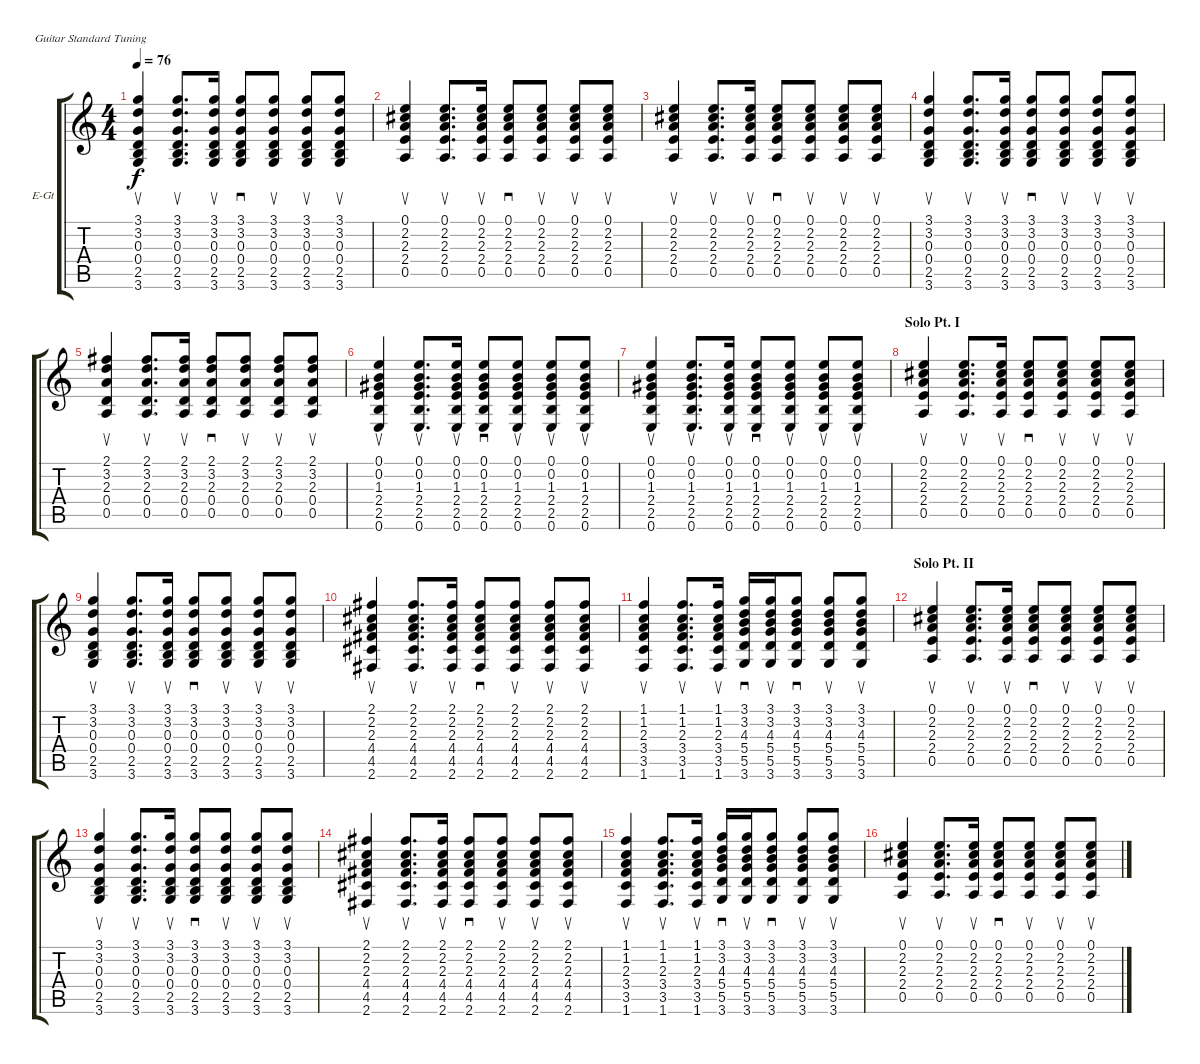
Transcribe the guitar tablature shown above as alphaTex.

\bracketExtendMode groupsimilarinstruments
\firstSystemTrackNameOrientation horizontal
\otherSystemsTrackNameOrientation horizontal
\track ("Clean Lead Guitar" "E-Gt") {instrument electricguitarjazz}
\staff {score tabs}
\tuning (E4 B3 G3 D3 A2 E2)
\ts (4 4)
\tempo 76
\clef g2
\ks c
(3.1 3.2 0.3 0.4 2.5 3.6).4{su dy f} (3.1 3.2 0.3 0.4 2.5 3.6).8{d su} (3.1 3.2 0.3 0.4 2.5 3.6).16{su} (3.1 3.2 0.3 0.4 2.5 3.6).8{sd} (3.1 3.2 0.3 0.4 2.5 3.6).8{su} (3.1 3.2 0.3 0.4 2.5 3.6).8{su} (3.1 3.2 0.3 0.4 2.5 3.6).8{su} |
(0.1 2.2 2.3 2.4 0.5).4{su} (0.1 2.2 2.3 2.4 0.5).8{d su} (0.1 2.2 2.3 2.4 0.5).16{su} (0.1 2.2 2.3 2.4 0.5).8{sd} (0.1 2.2 2.3 2.4 0.5).8{su} (0.1 2.2 2.3 2.4 0.5).8{su} (0.1 2.2 2.3 2.4 0.5).8{su} |
(0.1 2.2 2.3 2.4 0.5).4{su} (0.1 2.2 2.3 2.4 0.5).8{d su} (0.1 2.2 2.3 2.4 0.5).16{su} (0.1 2.2 2.3 2.4 0.5).8{sd} (0.1 2.2 2.3 2.4 0.5).8{su} (0.1 2.2 2.3 2.4 0.5).8{su} (0.1 2.2 2.3 2.4 0.5).8{su} |
(3.1 3.2 0.3 0.4 2.5 3.6).4{su} (3.1 3.2 0.3 0.4 2.5 3.6).8{d su} (3.1 3.2 0.3 0.4 2.5 3.6).16{su} (3.1 3.2 0.3 0.4 2.5 3.6).8{sd} (3.1 3.2 0.3 0.4 2.5 3.6).8{su} (3.1 3.2 0.3 0.4 2.5 3.6).8{su} (3.1 3.2 0.3 0.4 2.5 3.6).8{su} |
(2.1 3.2 2.3 0.4 0.5).4{su} (2.1 3.2 2.3 0.4 0.5).8{d su} (2.1 3.2 2.3 0.4 0.5).16{su} (2.1 3.2 2.3 0.4 0.5).8{sd} (2.1 3.2 2.3 0.4 0.5).8{su} (2.1 3.2 2.3 0.4 0.5).8{su} (2.1 3.2 2.3 0.4 0.5).8{su} |
(0.1 0.2 1.3 2.4 2.5 0.6).4{su} (0.1 0.2 1.3 2.4 2.5 0.6).8{d su} (0.1 0.2 1.3 2.4 2.5 0.6).16{su} (0.1 0.2 1.3 2.4 2.5 0.6).8{sd} (0.1 0.2 1.3 2.4 2.5 0.6).8{su} (0.1 0.2 1.3 2.4 2.5 0.6).8{su} (0.1 0.2 1.3 2.4 2.5 0.6).8{su} |
(0.1 0.2 1.3 2.4 2.5 0.6).4{su} (0.1 0.2 1.3 2.4 2.5 0.6).8{d su} (0.1 0.2 1.3 2.4 2.5 0.6).16{su} (0.1 0.2 1.3 2.4 2.5 0.6).8{sd} (0.1 0.2 1.3 2.4 2.5 0.6).8{su} (0.1 0.2 1.3 2.4 2.5 0.6).8{su} (0.1 0.2 1.3 2.4 2.5 0.6).8{su} |
\section ("" "Solo Pt. I")
(0.1 2.2 2.3 2.4 0.5).4{su} (0.1 2.2 2.3 2.4 0.5).8{d su} (0.1 2.2 2.3 2.4 0.5).16{su} (0.1 2.2 2.3 2.4 0.5).8{sd} (0.1 2.2 2.3 2.4 0.5).8{su} (0.1 2.2 2.3 2.4 0.5).8{su} (0.1 2.2 2.3 2.4 0.5).8{su} |
(3.1 3.2 0.3 0.4 2.5 3.6).4{su} (3.1 3.2 0.3 0.4 2.5 3.6).8{d su} (3.1 3.2 0.3 0.4 2.5 3.6).16{su} (3.1 3.2 0.3 0.4 2.5 3.6).8{sd} (3.1 3.2 0.3 0.4 2.5 3.6).8{su} (3.1 3.2 0.3 0.4 2.5 3.6).8{su} (3.1 3.2 0.3 0.4 2.5 3.6).8{su} |
(2.1 2.2 2.3 4.4 4.5 2.6).4{su} (2.1 2.2 2.3 4.4 4.5 2.6).8{d su} (2.1 2.2 2.3 4.4 4.5 2.6).16{su} (2.1 2.2 2.3 4.4 4.5 2.6).8{sd} (2.1 2.2 2.3 4.4 4.5 2.6).8{su} (2.1 2.2 2.3 4.4 4.5 2.6).8{su} (2.1 2.2 2.3 4.4 4.5 2.6).8{su} |
(1.1 1.2 2.3 3.4 3.5 1.6).4{su} (1.1 1.2 2.3 3.4 3.5 1.6).8{d su} (1.1 1.2 2.3 3.4 3.5 1.6).16{su} (3.1 3.2 4.3 5.4 5.5 3.6).16{sd} (3.1 3.2 4.3 5.4 5.5 3.6).16{su} (3.1 3.2 4.3 5.4 5.5 3.6).8{sd} (3.1 3.2 4.3 5.4 5.5 3.6).8{su} (3.1 3.2 4.3 5.4 5.5 3.6).8{su} |
\section ("" "Solo Pt. II")
(0.1 2.2 2.3 2.4 0.5).4{su} (0.1 2.2 2.3 2.4 0.5).8{d su} (0.1 2.2 2.3 2.4 0.5).16{su} (0.1 2.2 2.3 2.4 0.5).8{sd} (0.1 2.2 2.3 2.4 0.5).8{su} (0.1 2.2 2.3 2.4 0.5).8{su} (0.1 2.2 2.3 2.4 0.5).8{su} |
(3.1 3.2 0.3 0.4 2.5 3.6).4{su} (3.1 3.2 0.3 0.4 2.5 3.6).8{d su} (3.1 3.2 0.3 0.4 2.5 3.6).16{su} (3.1 3.2 0.3 0.4 2.5 3.6).8{sd} (3.1 3.2 0.3 0.4 2.5 3.6).8{su} (3.1 3.2 0.3 0.4 2.5 3.6).8{su} (3.1 3.2 0.3 0.4 2.5 3.6).8{su} |
(2.1 2.2 2.3 4.4 4.5 2.6).4{su} (2.1 2.2 2.3 4.4 4.5 2.6).8{d su} (2.1 2.2 2.3 4.4 4.5 2.6).16{su} (2.1 2.2 2.3 4.4 4.5 2.6).8{sd} (2.1 2.2 2.3 4.4 4.5 2.6).8{su} (2.1 2.2 2.3 4.4 4.5 2.6).8{su} (2.1 2.2 2.3 4.4 4.5 2.6).8{su} |
(1.1 1.2 2.3 3.4 3.5 1.6).4{su} (1.1 1.2 2.3 3.4 3.5 1.6).8{d su} (1.1 1.2 2.3 3.4 3.5 1.6).16{su} (3.1 3.2 4.3 5.4 5.5 3.6).16{sd} (3.1 3.2 4.3 5.4 5.5 3.6).16{su} (3.1 3.2 4.3 5.4 5.5 3.6).8{sd} (3.1 3.2 4.3 5.4 5.5 3.6).8{su} (3.1 3.2 4.3 5.4 5.5 3.6).8{su} |
(0.1 2.2 2.3 2.4 0.5).4{su} (0.1 2.2 2.3 2.4 0.5).8{d su} (0.1 2.2 2.3 2.4 0.5).16{su} (0.1 2.2 2.3 2.4 0.5).8{sd} (0.1 2.2 2.3 2.4 0.5).8{su} (0.1 2.2 2.3 2.4 0.5).8{su} (0.1 2.2 2.3 2.4 0.5).8{su}
